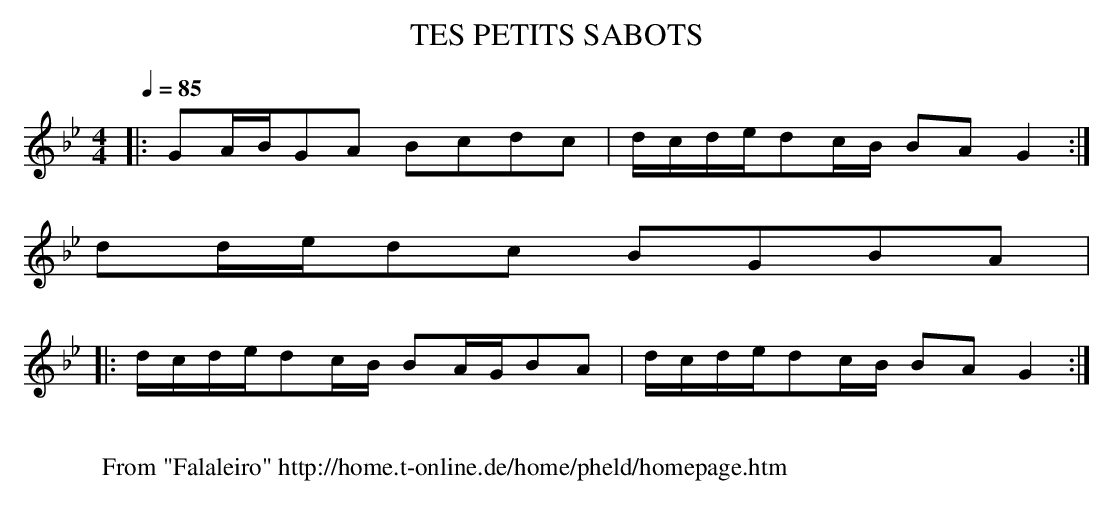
X:1
T:TES PETITS SABOTS
M:4/4
L:1/8
Q:1/4=85
K:Bb
|:GA/2B/2GA Bcdc|d/2c/2d/2e/2dc/2B/2 BAG2:|
dd/2e/2dc BGBA|
|:d/2c/2d/2e/2dc/2B/2 BA/2G/2BA|d/2c/2d/2e/2dc/2B/2 BAG2:|
W:
W: From "Falaleiro" http://home.t-online.de/home/pheld/homepage.htm
